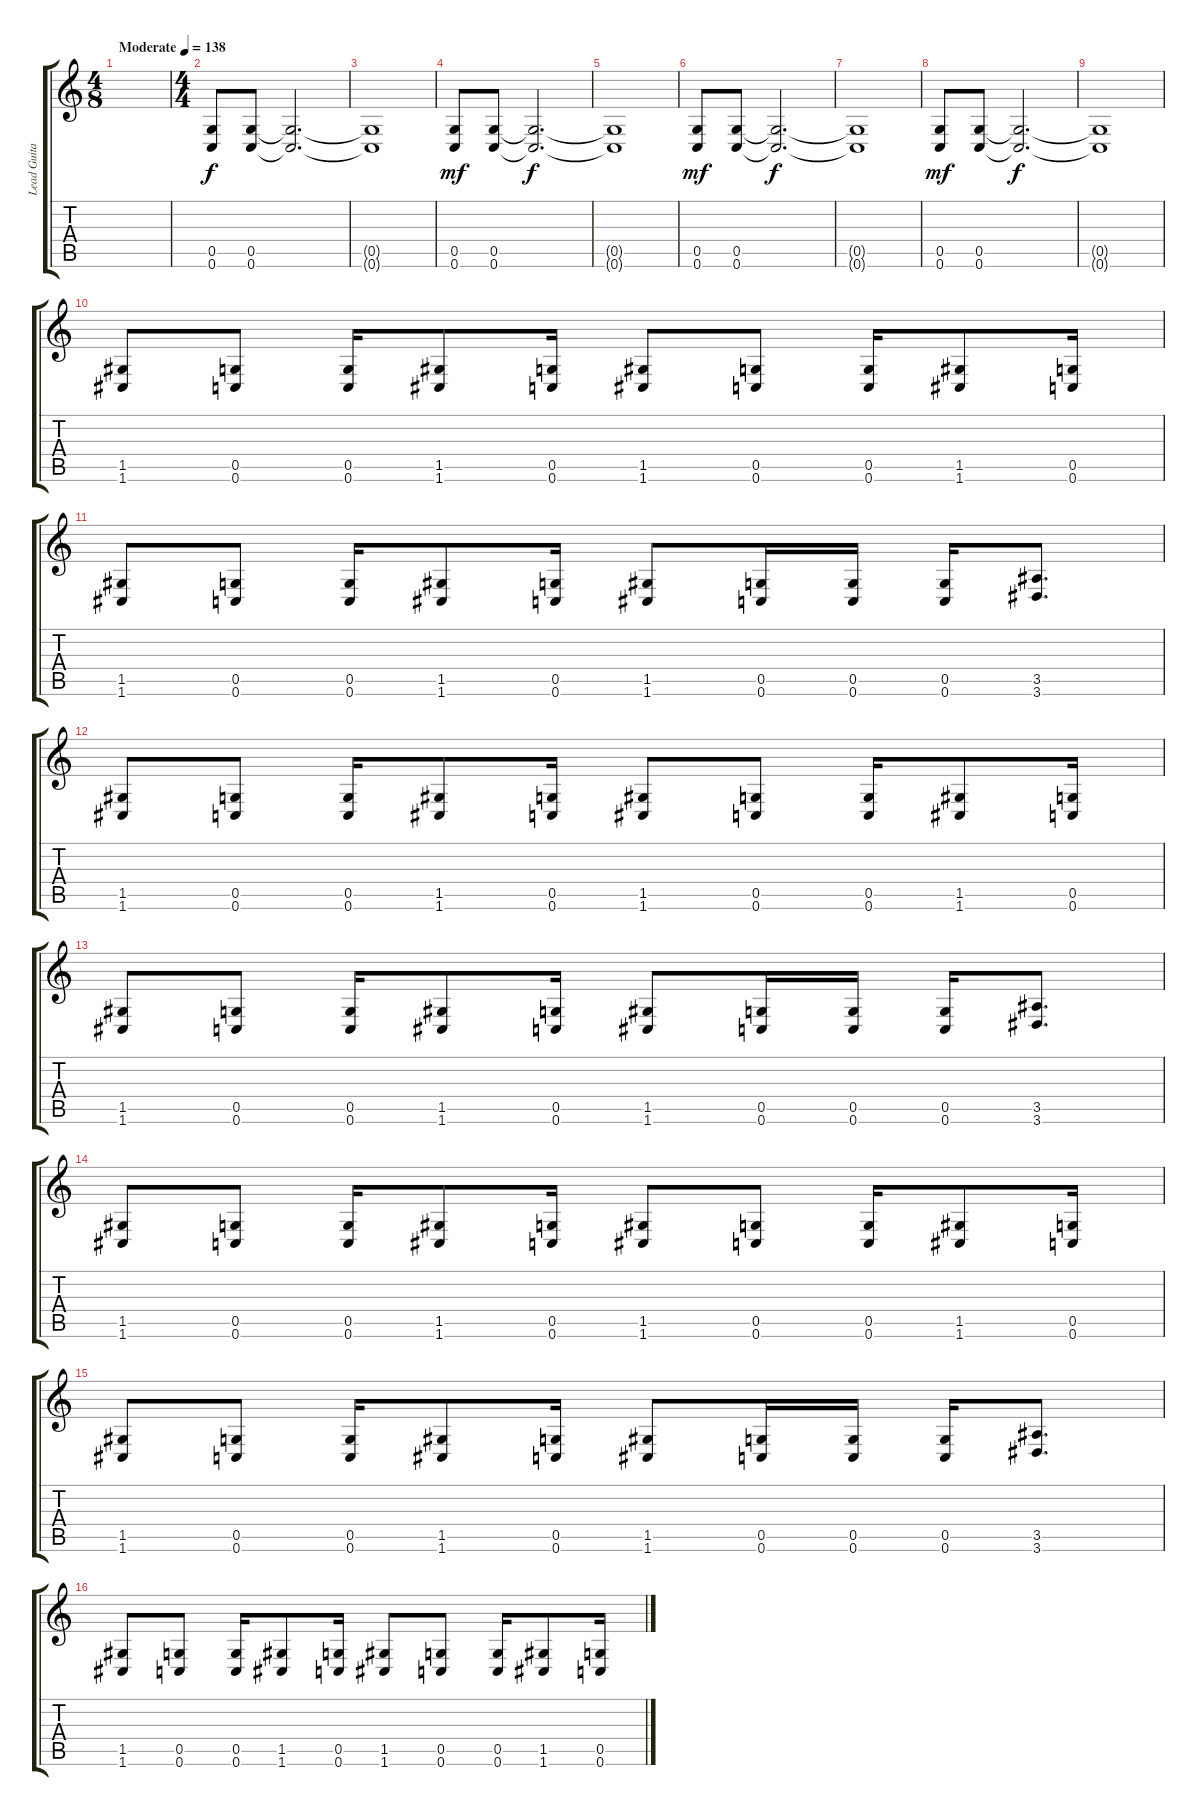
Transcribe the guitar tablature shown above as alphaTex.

\track ("Lead Guitar" "Lead Guita") {instrument distortionguitar}
\staff {score tabs}
\tuning (D4 A3 F3 C3 G2 C2) {hide}
\ts (4 8)
\tempo (138 "Moderate")
\clef g2
\ks c
|
\ts (4 4)
(0.5 0.6).8 (0.5 0.6).8 (0.5{t} 0.6{t}).2{d dy f} |
(0.5{t} 0.6{t}).1 |
(0.5 0.6).8{dy mf} (0.5 0.6).8 (0.5{t} 0.6{t}).2{d dy f} |
(0.5{t} 0.6{t}).1 |
(0.5 0.6).8{dy mf} (0.5 0.6).8 (0.5{t} 0.6{t}).2{d dy f} |
(0.5{t} 0.6{t}).1 |
(0.5 0.6).8{dy mf} (0.5 0.6).8 (0.5{t} 0.6{t}).2{d dy f} |
(0.5{t} 0.6{t}).1 |
(1.5 1.6).8{volume 13 balance 0} (0.5 0.6).8 (0.5 0.6).16 (1.5 1.6).8 (0.5 0.6).16 (1.5 1.6).8 (0.5 0.6).8 (0.5 0.6).16 (1.5 1.6).8 (0.5 0.6).16 |
(1.5 1.6).8 (0.5 0.6).8 (0.5 0.6).16 (1.5 1.6).8 (0.5 0.6).16 (1.5 1.6).8 (0.5 0.6).16 (0.5 0.6).16 (0.5 0.6).16 (3.5 3.6).8{d} |
(1.5 1.6).8 (0.5 0.6).8 (0.5 0.6).16 (1.5 1.6).8 (0.5 0.6).16 (1.5 1.6).8 (0.5 0.6).8 (0.5 0.6).16 (1.5 1.6).8 (0.5 0.6).16 |
(1.5 1.6).8 (0.5 0.6).8 (0.5 0.6).16 (1.5 1.6).8 (0.5 0.6).16 (1.5 1.6).8 (0.5 0.6).16 (0.5 0.6).16 (0.5 0.6).16 (3.5 3.6).8{d} |
(1.5 1.6).8 (0.5 0.6).8 (0.5 0.6).16 (1.5 1.6).8 (0.5 0.6).16 (1.5 1.6).8 (0.5 0.6).8 (0.5 0.6).16 (1.5 1.6).8 (0.5 0.6).16 |
(1.5 1.6).8 (0.5 0.6).8 (0.5 0.6).16 (1.5 1.6).8 (0.5 0.6).16 (1.5 1.6).8 (0.5 0.6).16 (0.5 0.6).16 (0.5 0.6).16 (3.5 3.6).8{d} |
(1.5 1.6).8 (0.5 0.6).8 (0.5 0.6).16 (1.5 1.6).8 (0.5 0.6).16 (1.5 1.6).8 (0.5 0.6).8 (0.5 0.6).16 (1.5 1.6).8 (0.5 0.6).16
